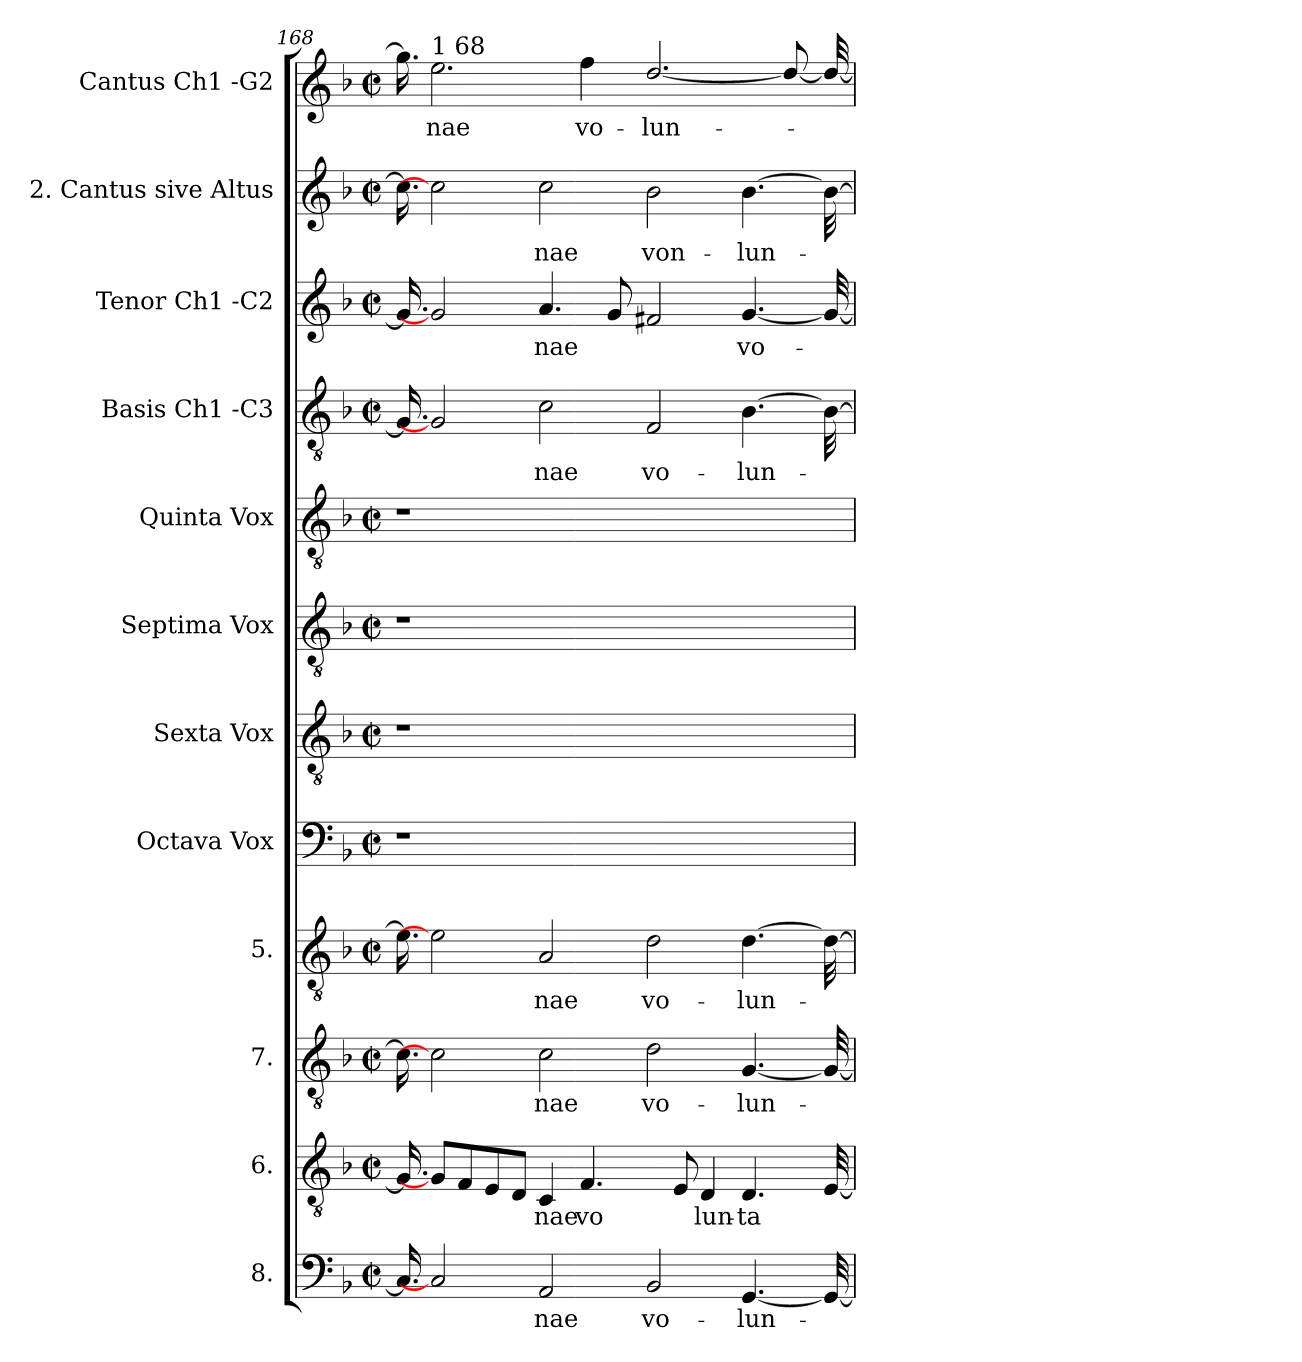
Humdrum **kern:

**kern	**text	**kern	**text	**kern	**text	**kern	**text	**kern	**kern	**kern	**kern	**kern	**text	**kern	**text	**kern	**text	**kern	**text
*part12	*part12	*part11	*part11	*part10	*part10	*part9	*part9	*part8	*part7	*part6	*part5	*part4	*part4	*part3	*part3	*part2	*part2	*part1	*part1
*staff12	*staff12	*staff11	*staff11	*staff10	*staff10	*staff9	*staff9	*staff8	*staff7	*staff6	*staff5	*staff4	*staff4	*staff3	*staff3	*staff2	*staff2	*staff1	*staff1
*I"8.	*	*I"6.	*	*I"7.	*	*I"5.	*	*I"Octava  Vox	*I"Sexta  Vox	*I"Septima  Vox	*I"Quinta  Vox	*I"Basis  Ch1 -C3	*	*I"Tenor  Ch1 -C2	*	*I"2. Cantus sive  Altus	*	*I"Cantus  Ch1 -G2	*
*	*	*	*	*	*	*	*	*	*	*	*	*I'B	*	*I'T	*	*I'A	*	*I'C	*
!!LO:PB:g=z
*clefF4	*	*clefGv2	*	*clefGv2	*	*clefGv2	*	*clefF4	*clefGv2	*clefGv2	*clefGv2	*clefGv2	*	*clefG2	*	*clefG2	*	*clefG2	*
*k[b-]	*	*k[b-]	*	*k[b-]	*	*k[b-]	*	*k[b-]	*k[b-]	*k[b-]	*k[b-]	*k[b-]	*	*k[b-]	*	*k[b-]	*	*k[b-]	*
*F:	*	*F:	*	*F:	*	*F:	*	*F:	*F:	*F:	*F:	*F:	*	*F:	*	*F:	*	*F:	*
*M2/2	*	*M2/2	*	*M2/2	*	*M2/2	*	*M2/2	*M2/2	*M2/2	*M2/2	*M2/2	*	*M2/2	*	*M2/2	*	*M2/2	*
*met(c|)	*	*met(c|)	*	*met(c|)	*	*met(c|)	*	*met(c|)	*met(c|)	*met(c|)	*met(c|)	*met(c|)	*	*met(c|)	*	*met(c|)	*	*met(c|)	*
=168	=168	=168	=168	=168	=168	=168	=168	=168	=168	=168	=168	=168	=168	=168	=168	=168	=168	=168	=168
16.C/]	.	16.G/]	.	16.c\]	.	16.e\]	.	1r	1r	1r	1r	16.G/]	.	16.g/]	.	16.cc\]	.	16.gg\]	.
!	!	!	!	!	!	!	!	!	!	!	!	!	!	!	!	!	!	!LO:TX:a:t=1 68	!
!	!LO:LY:b:cj	!	!LO:LY:b:cj	!	!LO:LY:b:cj	!	!LO:LY:b:cj	!	!	!	!	!	!LO:LY:b:cj	!	!LO:LY:b:cj	!	!LO:LY:b:cj	!	!LO:LY:b:cj
2C/]	--	8G/L]	--	2c\]	--	2e\]	--	.	.	.	.	2G/]	--	2g/]	--	2cc\]	--	2.ee\	-nae
!	!	!	!LO:LY:b:cj	!	!	!	!	!	!	!	!	!	!	!	!	!	!	!	!
.	.	8F/	--	.	.	.	.	.	.	.	.	.	.	.	.	.	.	.	.
!	!	!	!LO:LY:b:cj	!	!	!	!	!	!	!	!	!	!	!	!	!	!	!	!
.	.	8E/	--	.	.	.	.	.	.	.	.	.	.	.	.	.	.	.	.
!	!	!	!LO:LY:b:cj	!	!	!	!	!	!	!	!	!	!	!	!	!	!	!	!
.	.	8D/J	--	.	.	.	.	.	.	.	.	.	.	.	.	.	.	.	.
!	!LO:LY:b:cj	!	!LO:LY:b:cj	!	!LO:LY:b:cj	!	!LO:LY:b:cj	!	!	!	!	!	!LO:LY:b:cj	!	!LO:LY:b:cj	!	!LO:LY:b:cj	!	!
2AA/	-nae	4C/	-nae	2c\	-nae	2A/	-nae	.	.	.	.	2c\	-nae	4.a/	-nae	2cc\	-nae	.	.
!	!	!	!LO:LY:b:cj	!	!	!	!	!	!	!	!	!	!	!	!	!	!	!	!LO:LY:b:cj
.	.	4.F/	vo-	.	.	.	.	.	.	.	.	.	.	.	.	.	.	4ff\	vo-
!	!	!	!	!	!	!	!	!	!	!	!	!	!	!	!LO:LY:b:cj	!	!	!	!
.	.	.	.	.	.	.	.	.	.	.	.	.	.	8g/	.	.	.	.	.
.	.	.	.	.	.	.	.	1ryy	1ryy	1ryy	1ryy	.	.	.	.	.	.	.	.
!	!LO:LY:b:cj	!	!	!	!LO:LY:b:cj	!	!LO:LY:b:cj	!	!	!	!	!	!LO:LY:b:cj	!	!LO:LY:b:cj	!	!LO:LY:b:cj	!	!LO:LY:b:cj
2BB-/	vo-	.	.	2d\	vo-	2d\	vo-	.	.	.	.	2F/	vo-	2f#X/	.	2b-\	von-	[<2.dd/	-lun-
!	!	!	!LO:LY:b:cj	!	!	!	!	!	!	!	!	!	!	!	!	!	!	!	!
.	.	8E/	--	.	.	.	.	.	.	.	.	.	.	.	.	.	.	.	.
!	!	!	!LO:LY:b:cj	!	!	!	!	!	!	!	!	!	!	!	!	!	!	!	!
.	.	4D/	-lun-	.	.	.	.	.	.	.	.	.	.	.	.	.	.	.	.
!	!LO:LY:b:cj	!	!LO:LY:b:cj	!	!LO:LY:b:cj	!	!LO:LY:b:cj	!	!	!	!	!	!LO:LY:b:cj	!	!LO:LY:b:cj	!	!LO:LY:b:cj	!	!
[<4.GG/	-lun-	4.D/	-ta-	[<4.G/	-lun-	[>4.d\	-lun-	.	.	.	.	[>4.B-\	-lun-	[<4.g/	vo-	[>4.b-\	-lun-	.	.
.	.	.	.	.	.	.	.	.	.	.	.	.	.	.	.	.	.	8dd/_<	.
!	!	!	!LO:LY:b:cj	!	!	!	!	!	!	!	!	!	!	!	!	!	!	!	!
32GG/_<	.	[<32E/	--	32G/_<	.	32d\_>	.	.	.	.	.	32B-\_>	.	32g/_<	.	32b-\_>	.	32dd/_<	.
=	=	=	=	=	=	=	=	=	=	=	=	=	=	=	=	=	=	=	=
*-	*-	*-	*-	*-	*-	*-	*-	*-	*-	*-	*-	*-	*-	*-	*-	*-	*-	*-	*-
